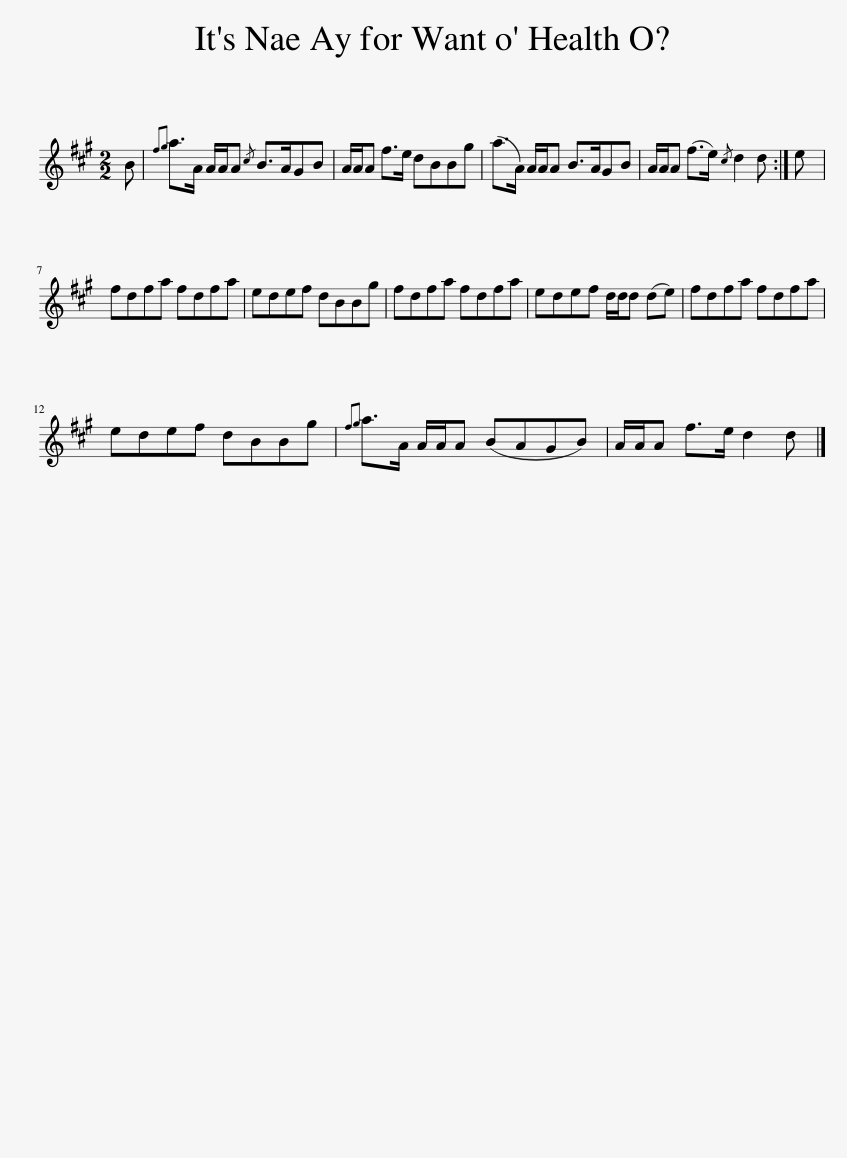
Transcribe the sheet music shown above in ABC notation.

X:1
L:1/8
M:2/2
I:linebreak $
K:A
V:1 treble
V:1
 B |{fg} a>A A/A/A{/c} B>AGB | A/A/A f>e dBBg | (a>A) A/A/A B>AGB | A/A/A (f>e){/c} d2 d :| %5
 e |$ fdfa fdfa | edef dBBg | fdfa fdfa | edef d/d/d (de) | %10
 fdfa fdfa |$ edef dBBg |{fg} a>A A/A/A (BAGB) | A/A/A f>e d2 d |] %14
